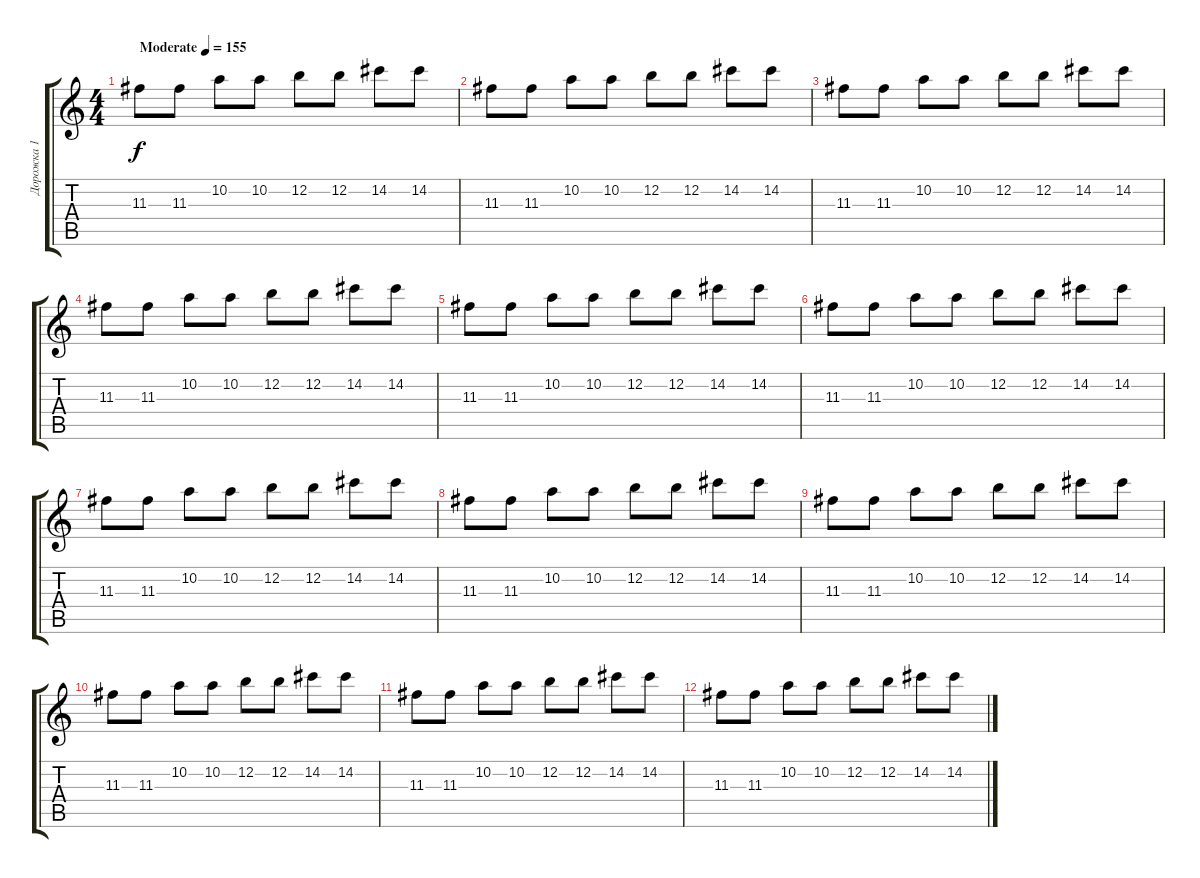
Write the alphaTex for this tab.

\track ("Дорожка 1" "Дорожка 1") {instrument distortionguitar}
\staff {score tabs}
\tuning (E4 B3 G3 D3 A2 E2) {hide}
\ts (4 4)
\tempo (155 "Moderate")
\clef g2
\ks c
11.3.8{dy f instrument distortionguitar} 11.3.8 10.2.8 10.2.8 12.2.8 12.2.8 14.2.8 14.2.8 |
11.3.8 11.3.8 10.2.8 10.2.8 12.2.8 12.2.8 14.2.8 14.2.8 |
11.3.8 11.3.8 10.2.8 10.2.8 12.2.8 12.2.8 14.2.8 14.2.8 |
11.3.8 11.3.8 10.2.8 10.2.8 12.2.8 12.2.8 14.2.8 14.2.8 |
11.3.8 11.3.8 10.2.8 10.2.8 12.2.8 12.2.8 14.2.8 14.2.8 |
11.3.8 11.3.8 10.2.8 10.2.8 12.2.8 12.2.8 14.2.8 14.2.8 |
11.3.8 11.3.8 10.2.8 10.2.8 12.2.8 12.2.8 14.2.8 14.2.8 |
11.3.8 11.3.8 10.2.8 10.2.8 12.2.8 12.2.8 14.2.8 14.2.8 |
11.3.8 11.3.8 10.2.8 10.2.8 12.2.8 12.2.8 14.2.8 14.2.8 |
11.3.8 11.3.8 10.2.8 10.2.8 12.2.8 12.2.8 14.2.8 14.2.8 |
11.3.8 11.3.8 10.2.8 10.2.8 12.2.8 12.2.8 14.2.8 14.2.8 |
11.3.8 11.3.8 10.2.8 10.2.8 12.2.8 12.2.8 14.2.8 14.2.8
